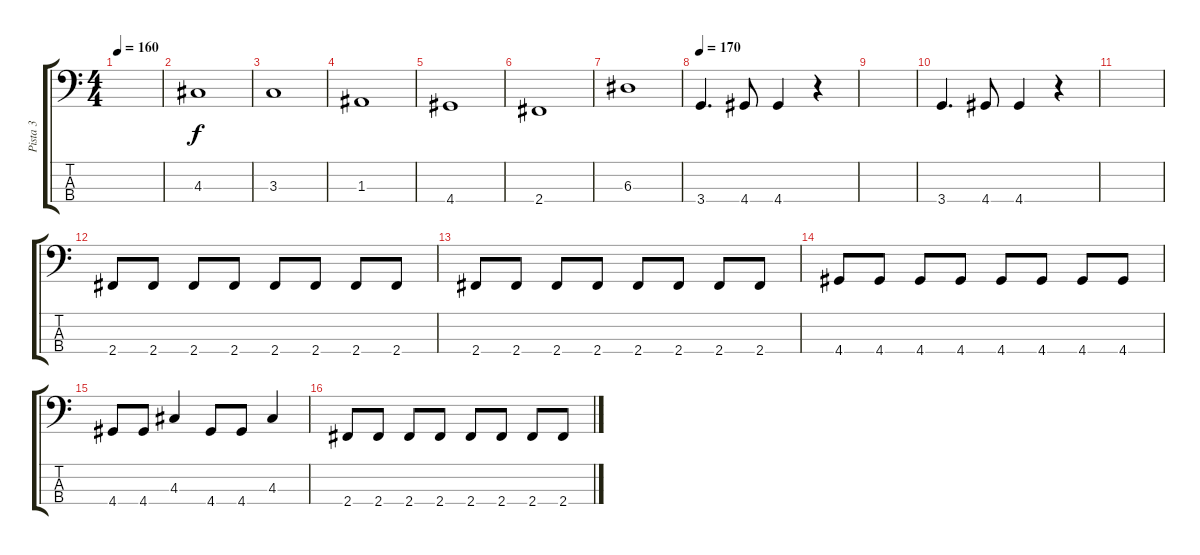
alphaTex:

\track ("Pista 3" "Pista 3") {instrument electricbassfinger}
\staff {score tabs}
\tuning (G2 D2 A1 E1) {hide}
\ts (4 4)
\tempo 160
\clef f4
\ks c
|
4.3.1 |
3.3.1 |
1.3.1 |
4.4.1 |
2.4.1 |
6.3.1 |
\tempo 170
3.4.4{d} 4.4.8 4.4.4 r.4 |
|
3.4.4{d} 4.4.8 4.4.4 r.4 |
|
2.4.8 2.4.8 2.4.8 2.4.8 2.4.8 2.4.8 2.4.8 2.4.8 |
2.4.8 2.4.8 2.4.8 2.4.8 2.4.8 2.4.8 2.4.8 2.4.8 |
4.4.8 4.4.8 4.4.8 4.4.8 4.4.8 4.4.8 4.4.8 4.4.8 |
4.4.8 4.4.8 4.3.4 4.4.8 4.4.8 4.3.4 |
2.4.8 2.4.8 2.4.8 2.4.8 2.4.8 2.4.8 2.4.8 2.4.8
